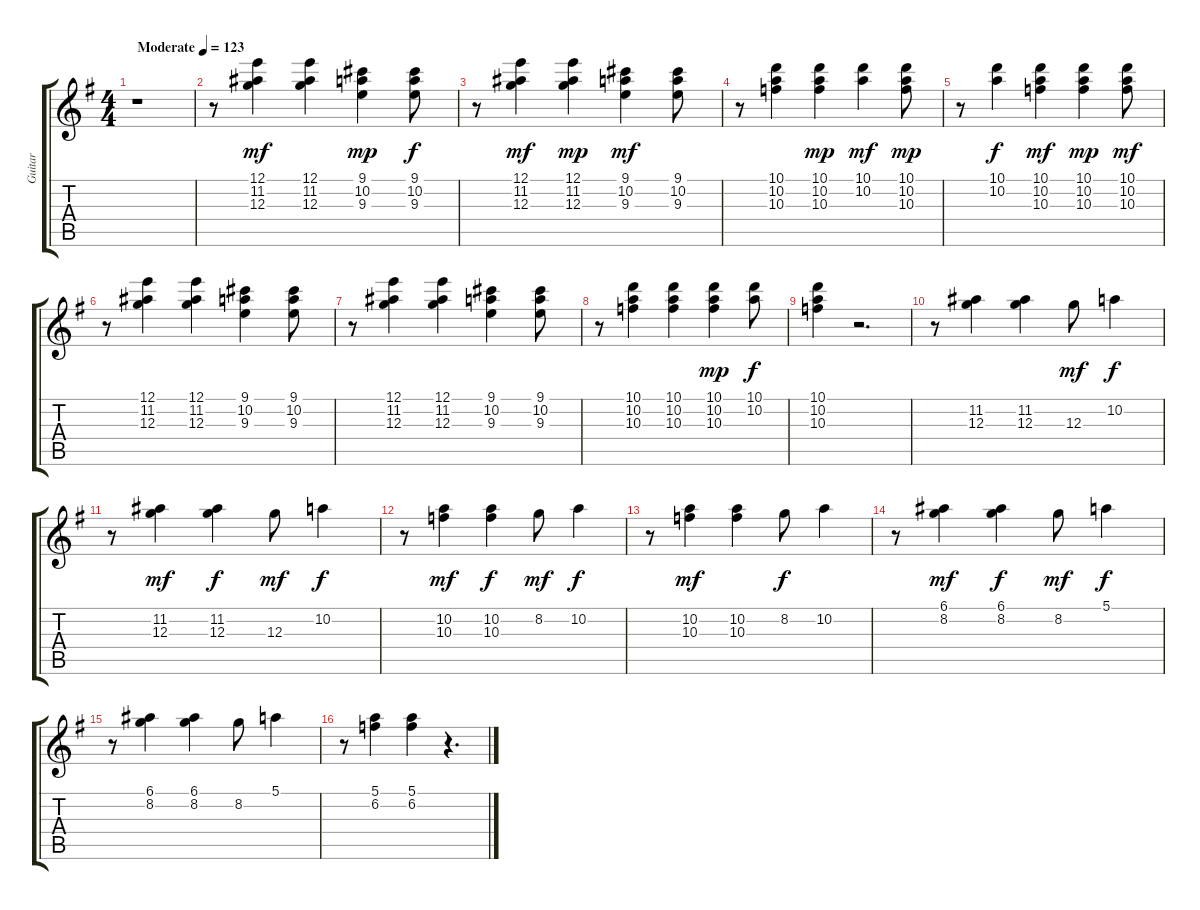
\track ("Guitar" "Guitar") {instrument electricguitarclean}
\staff {score tabs}
\tuning (E4 B3 G3 D3 A2 E2) {hide}
\ts (4 4)
\tempo (123 "Moderate")
\clef g2
\ks g
r.1{dy mf instrument electricguitarclean} |
r.8 (12.1 11.2 12.3).4 (12.1 11.2 12.3).4 (9.1 10.2 9.3).4{dy mp} (9.1 10.2 9.3).8{dy f} |
r.8 (12.1 11.2 12.3).4{dy mf} (12.1 11.2 12.3).4{dy mp} (9.1 10.2 9.3).4{dy mf} (9.1 10.2 9.3).8 |
r.8 (10.1 10.2 10.3).4 (10.1 10.2 10.3).4{dy mp} (10.1 10.2).4{dy mf} (10.1 10.2 10.3).8{dy mp} |
r.8 (10.1 10.2).4{dy f} (10.1 10.2 10.3).4{dy mf} (10.1 10.2 10.3).4{dy mp} (10.1 10.2 10.3).8{dy mf} |
r.8 (12.1 11.2 12.3).4 (12.1 11.2 12.3).4 (9.1 10.2 9.3).4 (9.1 10.2 9.3).8 |
r.8 (12.1 11.2 12.3).4 (12.1 11.2 12.3).4 (9.1 10.2 9.3).4 (9.1 10.2 9.3).8 |
r.8 (10.1 10.2 10.3).4 (10.1 10.2 10.3).4 (10.1 10.2 10.3).4{dy mp} (10.1 10.2).8{dy f} |
(10.1 10.2 10.3).4 r.2{d} |
r.8 (11.2 12.3).4 (11.2 12.3).4 12.3.8{dy mf} 10.2.4{dy f} |
r.8 (11.2 12.3).4{dy mf} (11.2 12.3).4{dy f} 12.3.8{dy mf} 10.2.4{dy f} |
r.8 (10.2 10.3).4{dy mf} (10.2 10.3).4{dy f} 8.2.8{dy mf} 10.2.4{dy f} |
r.8 (10.2 10.3).4{dy mf} (10.2 10.3).4 8.2.8{dy f} 10.2.4 |
r.8 (6.1 8.2).4{dy mf} (6.1 8.2).4{dy f} 8.2.8{dy mf} 5.1.4{dy f} |
r.8 (6.1 8.2).4 (6.1 8.2).4 8.2.8 5.1.4 |
r.8 (5.1 6.2).4 (5.1 6.2).4 r.4{d}
